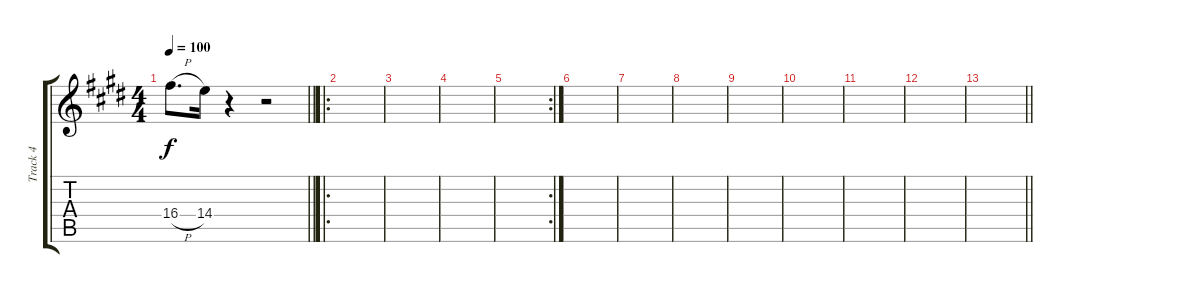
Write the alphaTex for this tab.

\track ("Track 4" "Track 4") {instrument electricguitarjazz}
\staff {score tabs}
\tuning (E4 B3 G3 D3 A2 E2) {hide}
\ts (4 4)
\tempo 100
\clef g2
\barLineRight lightlight
\ks e
16.4{h}.8{d dy f} 14.4.16 r.4 r.2 |
\ro
|
|
|
\rc 2
|
|
|
|
|
|
|
|
\barLineRight lightlight
